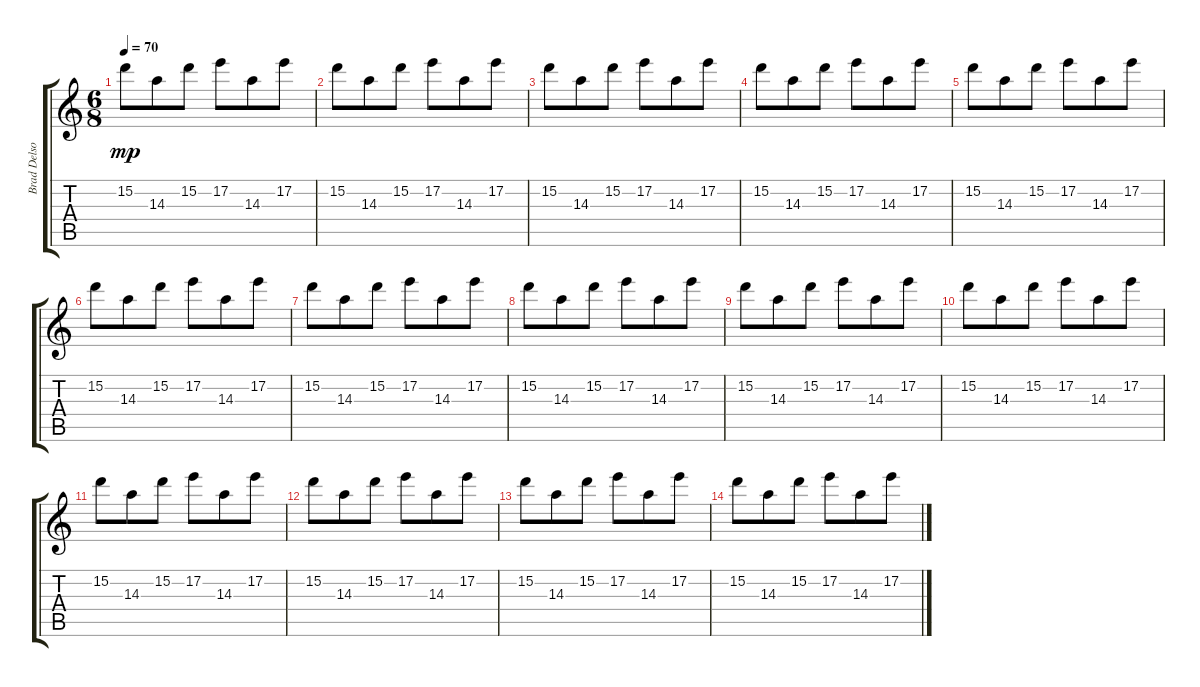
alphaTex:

\track ("Brad Delson [Solo]" "Brad Delso") {instrument distortionguitar}
\staff {score tabs}
\tuning (E4 B3 G3 D3 A2 D2) {hide}
\ts (6 8)
\tempo 70
\clef g2
\ks c
15.2.8{dy mp} 14.3.8 15.2.8 17.2.8 14.3.8 17.2.8 |
15.2.8 14.3.8 15.2.8 17.2.8 14.3.8 17.2.8 |
15.2.8 14.3.8 15.2.8 17.2.8 14.3.8 17.2.8 |
15.2.8 14.3.8 15.2.8 17.2.8 14.3.8 17.2.8 |
15.2.8 14.3.8 15.2.8 17.2.8 14.3.8 17.2.8 |
15.2.8 14.3.8 15.2.8 17.2.8 14.3.8 17.2.8 |
15.2.8 14.3.8 15.2.8 17.2.8 14.3.8 17.2.8 |
15.2.8 14.3.8 15.2.8 17.2.8 14.3.8 17.2.8 |
15.2.8 14.3.8 15.2.8 17.2.8 14.3.8 17.2.8 |
15.2.8 14.3.8 15.2.8 17.2.8 14.3.8 17.2.8 |
15.2.8 14.3.8 15.2.8 17.2.8 14.3.8 17.2.8 |
15.2.8 14.3.8 15.2.8 17.2.8 14.3.8 17.2.8 |
15.2.8 14.3.8 15.2.8 17.2.8 14.3.8 17.2.8 |
15.2.8 14.3.8 15.2.8 17.2.8 14.3.8 17.2.8
